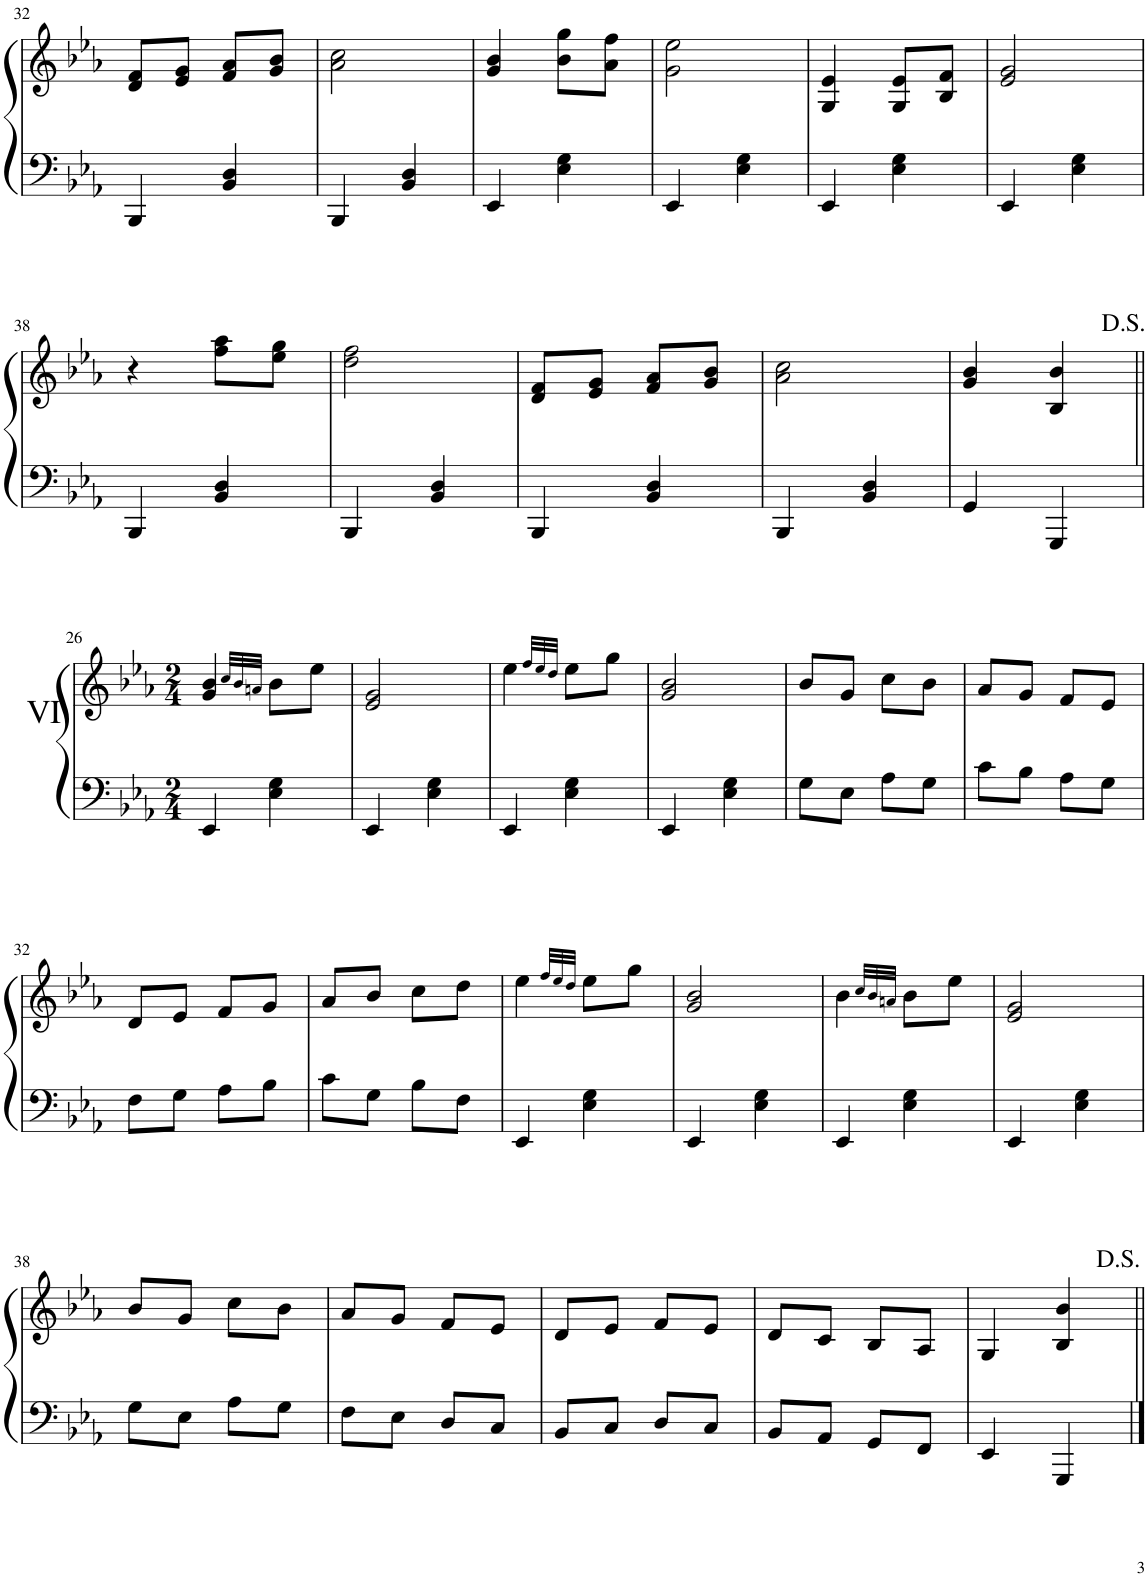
**kern	**kern
*part1	*part1
*staff2	*staff1
*I"Piano	*
*I'Pno.	*
!!LO:PB:g=z
*clefF4	*clefG2
*k[b-e-a-]	*k[b-e-a-]
*M2/4	*M2/4
=32	=32
4BBB-/	8d/ 8f/L
.	8e-/ 8g/J
4BB-/ 4D/	8f/ 8a-/L
.	8g/ 8b-/J
=33	=33
4BBB-/	2a-\ 2cc\
4BB-/ 4D/	.
=34	=34
4EE-/	4g/ 4b-/
4E-\ 4G\	8b-\ 8gg\L
.	8a-\ 8ff\J
=35	=35
4EE-/	2g\ 2ee-\
4E-\ 4G\	.
=36	=36
4EE-/	4G/ 4e-/
4E-\ 4G\	8G/ 8e-/L
.	8B-/ 8f/J
=37	=37
4EE-/	2e-/ 2g/
4E-\ 4G\	.
!!LO:LB:g=z
=38	=38
4BBB-/	4r
4BB-/ 4D/	8ff\ 8aa-\L
.	8ee-\ 8gg\J
=39	=39
4BBB-/	2dd\ 2ff\
4BB-/ 4D/	.
=40	=40
4BBB-/	8d/ 8f/L
.	8e-/ 8g/J
4BB-/ 4D/	8f/ 8a-/L
.	8g/ 8b-/J
=41	=41
4BBB-/	2a-\ 2cc\
4BB-/ 4D/	.
=42	=42
4GG/	4g/ 4b-/
4GGG/	4B-/ 4b-/
!!LO:LB:g=z
=26||	=26||
*M2/4	*M2/4
4EE-/	4g/ 4b-/
.	32qcc/LLL
.	32qb-/
.	32qan/JJJ
4E-\ 4G\	8b-\L
.	8ee-\J
=27	=27
4EE-/	2e-/ 2g/
4E-\ 4G\	.
=28	=28
4EE-/	4ee-\
.	32qff/LLL
.	32qee-/
.	32qdd/JJJ
4E-\ 4G\	8ee-\L
.	8gg\J
=29	=29
4EE-/	2g/ 2b-/
4E-\ 4G\	.
=30	=30
8G\L	8b-/L
8E-\J	8g/J
8A-\L	8cc\L
8G\J	8b-\J
=31	=31
8c\L	8a-/L
8B-\J	8g/J
8A-\L	8f/L
8G\J	8e-/J
!!LO:LB:g=z
=32	=32
8F\L	8d/L
8G\J	8e-/J
8A-\L	8f/L
8B-\J	8g/J
=33	=33
8c\L	8a-/L
8G\J	8b-/J
8B-\L	8cc\L
8F\J	8dd\J
=34	=34
4EE-/	4ee-\
.	32qff/LLL
.	32qee-/
.	32qdd/JJJ
4E-\ 4G\	8ee-\L
.	8gg\J
=35	=35
4EE-/	2g/ 2b-/
4E-\ 4G\	.
=36	=36
4EE-/	4b-\
.	32qcc/LLL
.	32qb-/
.	32qan/JJJ
4E-\ 4G\	8b-\L
.	8ee-\J
=37	=37
4EE-/	2e-/ 2g/
4E-\ 4G\	.
!!LO:LB:g=z
=38	=38
8G\L	8b-/L
8E-\J	8g/J
8A-\L	8cc\L
8G\J	8b-\J
=39	=39
8F\L	8a-/L
8E-\J	8g/J
8D/L	8f/L
8C/J	8e-/J
=40	=40
8BB-/L	8d/L
8C/J	8e-/J
8D/L	8f/L
8C/J	8e-/J
=41	=41
8BB-/L	8d/L
8AA-/J	8c/J
8GG/L	8B-/L
8FF/J	8A-/J
=42	=42
4EE-/	4G/
4GGG/	4B-/ 4b-/
=||	=||
*-	*-
